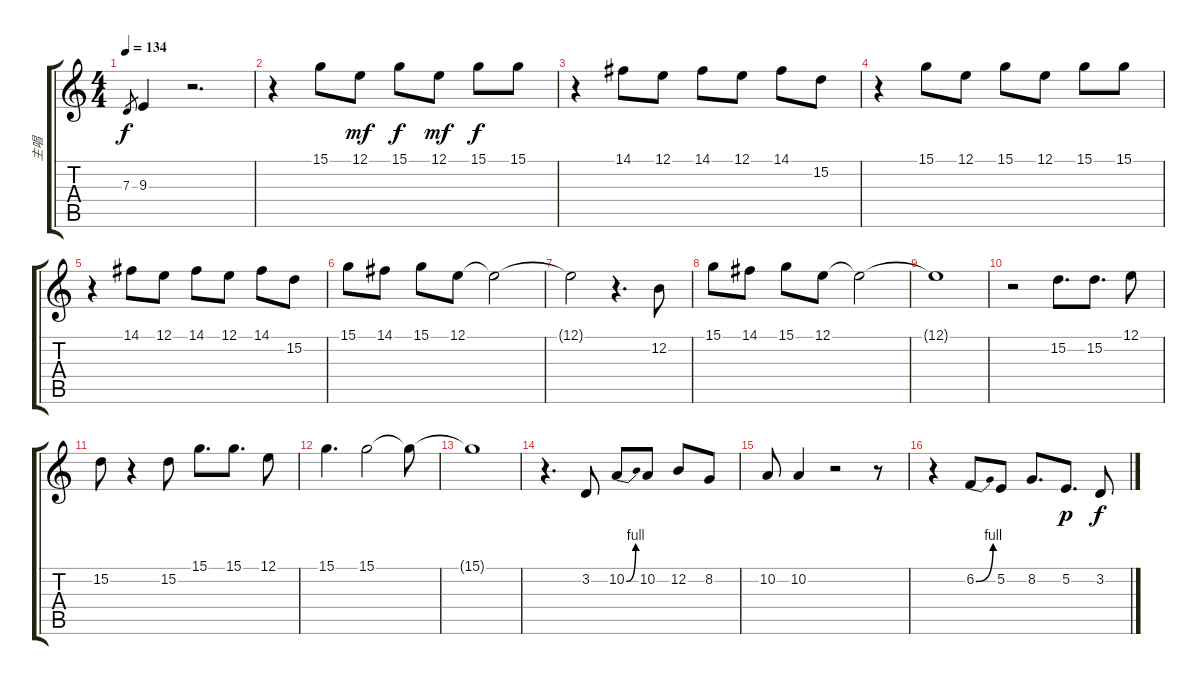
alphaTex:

\track ("主唱" "主唱") {instrument voiceoohs}
\staff {score tabs}
\tuning (E4 B3 G3 D3 A2 E2) {hide}
\ts (4 4)
\tempo 134
\clef g2
\ks c
7.3.8{gr dy f} 9.3.4 r.2{d} |
r.4 15.1.8 12.1.8{dy mf} 15.1.8{dy f} 12.1.8{dy mf} 15.1.8{dy f} 15.1.8 |
r.4 14.1.8 12.1.8 14.1.8 12.1.8 14.1.8 15.2.8 |
r.4 15.1.8 12.1.8 15.1.8 12.1.8 15.1.8 15.1.8 |
r.4 14.1.8 12.1.8 14.1.8 12.1.8 14.1.8 15.2.8 |
15.1.8 14.1.8 15.1.8 12.1.8 12.1{t}.2 |
12.1{t}.2 r.4{d} 12.2.8 |
15.1.8 14.1.8 15.1.8 12.1.8 12.1{t}.2 |
12.1{t}.1 |
r.2 15.2.8{d} 15.2.8{d} 12.1.8 |
15.2.8 r.4 15.2.8 15.1.8{d} 15.1.8{d} 12.1.8 |
15.1.4{d} 15.1.2 15.1{t}.8 |
15.1{t}.1 |
r.4{d} 3.2.8 10.2{be (bend 0 0 60 4)}.8 10.2.8 12.2.8 8.2.8 |
10.2.8 10.2.4 r.2 r.8 |
r.4 6.2{be (bend 0 0 60 4)}.8 5.2.8 8.2.8{d} 5.2.8{d dy p} 3.2.8{dy f}
